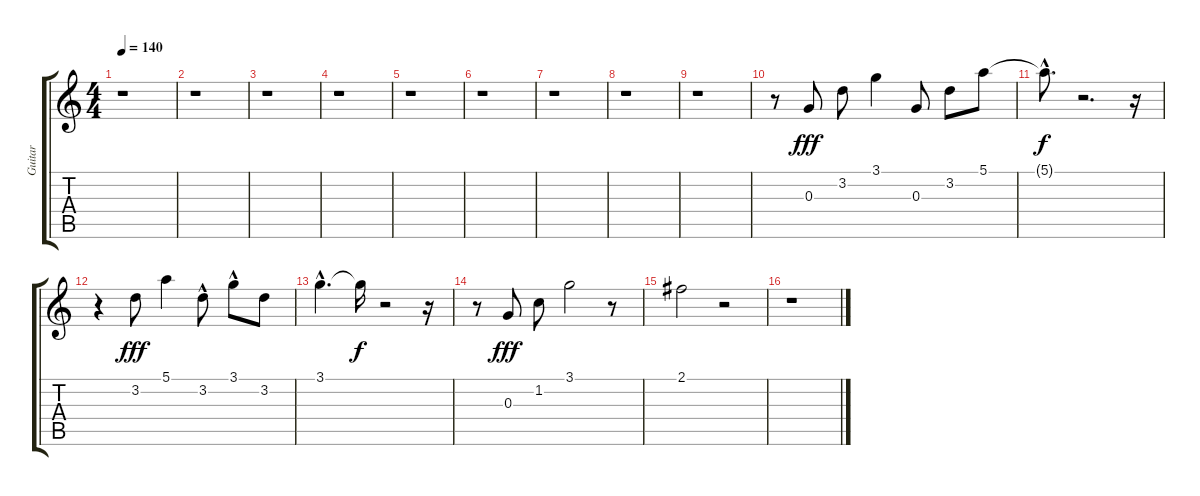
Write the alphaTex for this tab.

\track ("Guitar" "Guitar") {instrument electricguitarclean}
\staff {score tabs}
\tuning (E4 B3 G3 D3 A2 E2) {hide}
\ts (4 4)
\tempo 140
\clef g2
\ks c
r.1{dy f} |
r.1 |
r.1 |
r.1 |
r.1 |
r.1 |
r.1 |
r.1 |
r.1 |
r.8 0.3.8{dy fff} 3.2.8 3.1.4 0.3.8 3.2.8 5.1.8 |
5.1{hac t}.8{d dy f} r.2{d} r.16 |
r.4 3.2.8{dy fff} 5.1.4 3.2{hac}.8 3.1{hac}.8 3.2.8 |
3.1{hac}.4{d} 3.1{t}.16{dy f} r.2 r.16 |
r.8 0.3.8{dy fff} 1.2.8 3.1.2 r.8 |
2.1.2 r.2 |
r.1
